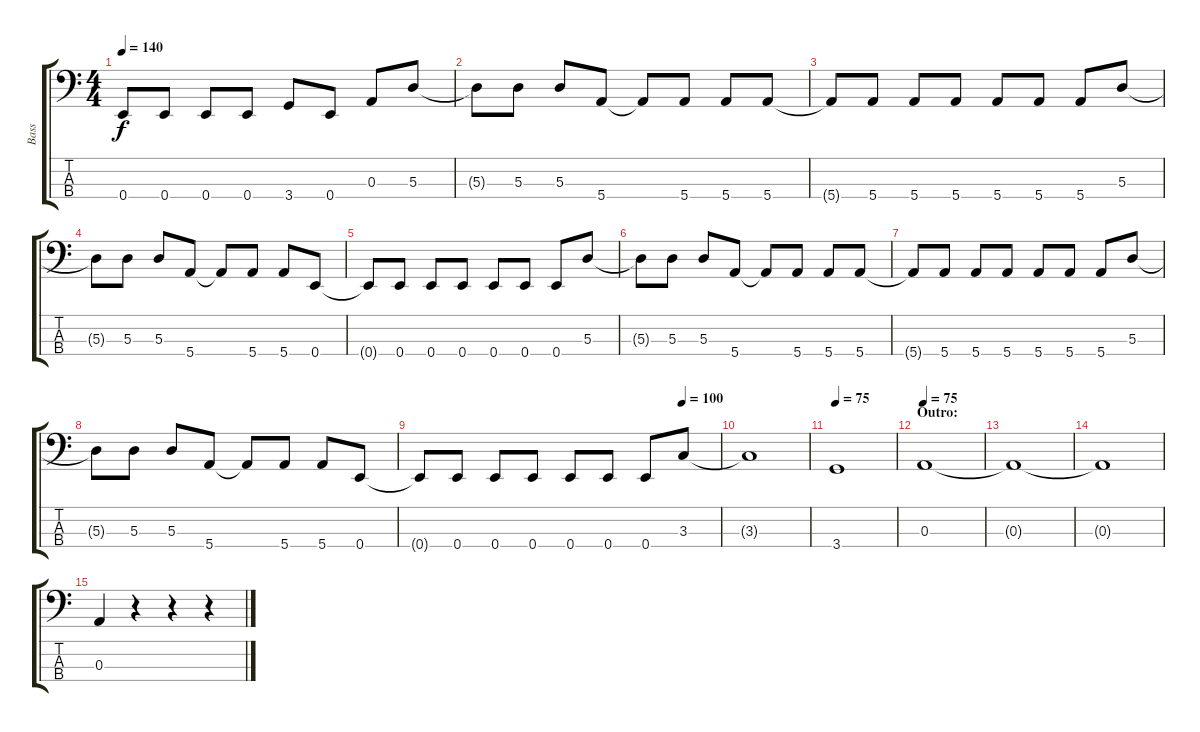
\track ("Bass" "Bass") {instrument electricbasspick}
\staff {score tabs}
\tuning (G2 D2 A1 E1) {hide}
\ts (4 4)
\tempo 140
\clef f4
\ks c
0.4{t}.8{dy f} 0.4.8 0.4.8 0.4.8 3.4.8 0.4.8 0.3.8 5.3.8 |
5.3{t}.8 5.3.8 5.3.8 5.4.8 5.4{t}.8 5.4.8 5.4.8 5.4.8 |
5.4{t}.8 5.4.8 5.4.8 5.4.8 5.4.8 5.4.8 5.4.8 5.3.8 |
5.3{t}.8 5.3.8 5.3.8 5.4.8 5.4{t}.8 5.4.8 5.4.8 0.4.8 |
0.4{t}.8 0.4.8 0.4.8 0.4.8 0.4.8 0.4.8 0.4.8 5.3.8 |
5.3{t}.8 5.3.8 5.3.8 5.4.8 5.4{t}.8 5.4.8 5.4.8 5.4.8 |
5.4{t}.8 5.4.8 5.4.8 5.4.8 5.4.8 5.4.8 5.4.8 5.3.8 |
5.3{t}.8 5.3.8 5.3.8 5.4.8 5.4{t}.8 5.4.8 5.4.8 0.4.8 |
\tempo (100 0.875)
0.4{t}.8 0.4.8 0.4.8 0.4.8 0.4.8 0.4.8 0.4.8 3.3.8 |
3.3{t}.1 |
\tempo 75
3.4.1 |
\section ("" "Outro:")
\tempo 75
0.3.1 |
0.3{t}.1 |
0.3{t}.1 |
0.3.4 r.4 r.4 r.4
